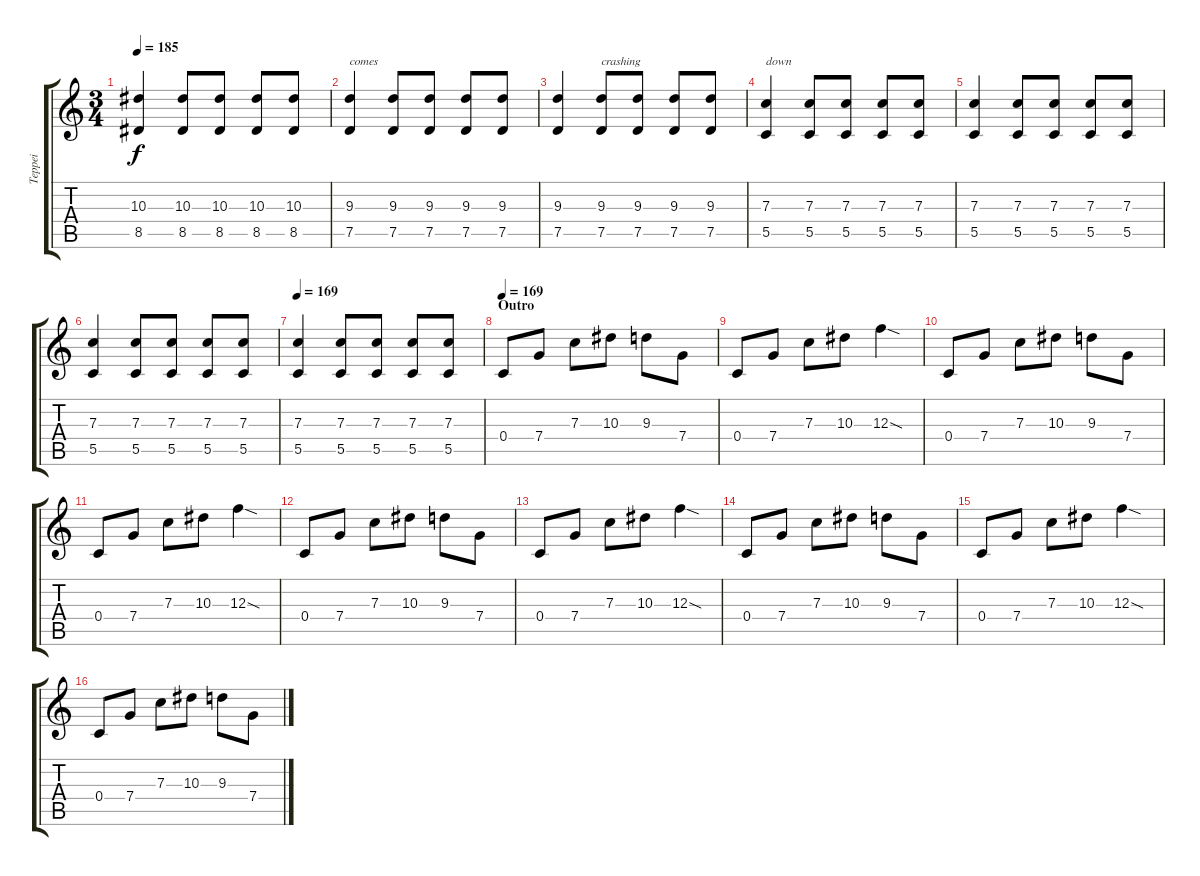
\track ("Teppei" "Teppei") {instrument overdrivenguitar}
\staff {score tabs}
\tuning (D4 A3 F3 C3 G2 C2) {hide}
\ts (3 4)
\tempo 185
\clef g2
\ks c
(10.3 8.5).4{dy f} (10.3 8.5).8 (10.3 8.5).8 (10.3 8.5).8 (10.3 8.5).8 |
(9.3 7.5).4{txt "comes"} (9.3 7.5).8 (9.3 7.5).8 (9.3 7.5).8 (9.3 7.5).8 |
(9.3 7.5).4 (9.3 7.5).8{txt "crashing"} (9.3 7.5).8 (9.3 7.5).8 (9.3 7.5).8 |
(7.3 5.5).4{txt "down"} (7.3 5.5).8 (7.3 5.5).8 (7.3 5.5).8 (7.3 5.5).8 |
(7.3 5.5).4 (7.3 5.5).8 (7.3 5.5).8 (7.3 5.5).8 (7.3 5.5).8 |
(7.3 5.5).4 (7.3 5.5).8 (7.3 5.5).8 (7.3 5.5).8 (7.3 5.5).8 |
\tempo 169
(7.3 5.5).4 (7.3 5.5).8 (7.3 5.5).8 (7.3 5.5).8 (7.3 5.5).8 |
\section ("" "Outro")
\tempo 169
0.4.8 7.4.8 7.3.8 10.3.8 9.3.8 7.4.8 |
0.4.8 7.4.8 7.3.8 10.3.8 12.3{sod}.4 |
0.4.8 7.4.8 7.3.8 10.3.8 9.3.8 7.4.8 |
0.4.8 7.4.8 7.3.8 10.3.8 12.3{sod}.4 |
0.4.8 7.4.8 7.3.8 10.3.8 9.3.8 7.4.8 |
0.4.8 7.4.8 7.3.8 10.3.8 12.3{sod}.4 |
0.4.8 7.4.8 7.3.8 10.3.8 9.3.8 7.4.8 |
0.4.8 7.4.8 7.3.8 10.3.8 12.3{sod}.4 |
0.4.8 7.4.8 7.3.8 10.3.8 9.3.8 7.4.8
